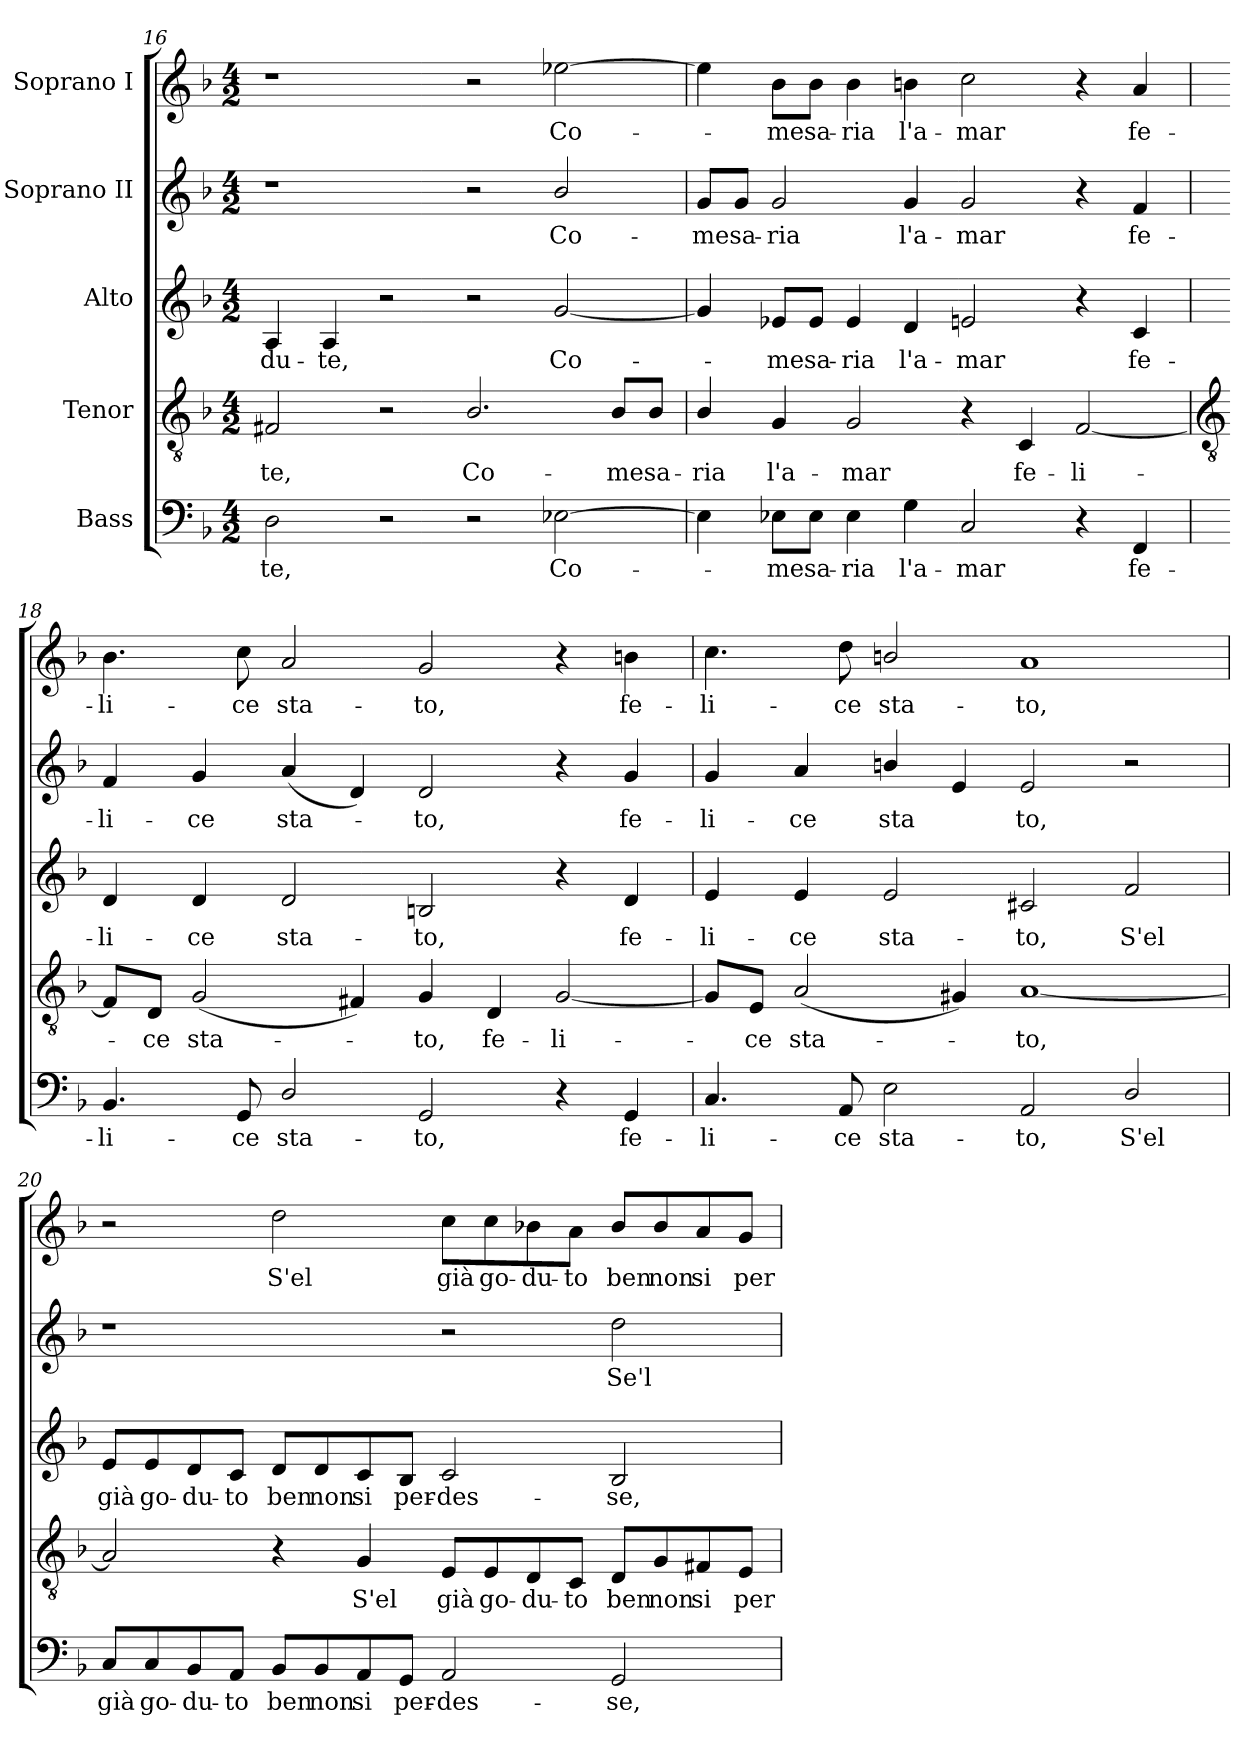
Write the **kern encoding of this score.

**kern	**text	**kern	**text	**kern	**text	**kern	**text	**kern	**text
*part5	*part5	*part4	*part4	*part3	*part3	*part2	*part2	*part1	*part1
*staff5	*staff5	*staff4	*staff4	*staff3	*staff3	*staff2	*staff2	*staff1	*staff1
*I"Bass	*	*I"Tenor	*	*I"Alto	*	*I"Soprano II	*	*I"Soprano I	*
!!LO:LB:g=z
*clefF4	*	*clefGv2	*	*clefG2	*	*clefG2	*	*clefG2	*
*k[b-]	*	*k[b-]	*	*k[b-]	*	*k[b-]	*	*k[b-]	*
*F:	*	*F:	*	*F:	*	*F:	*	*F:	*
*M4/2	*	*M4/2	*	*M4/2	*	*M4/2	*	*M4/2	*
=16	=16	=16	=16	=16	=16	=16	=16	=16	=16
!	!LO:LY:b	!	!LO:LY:b	!	!LO:LY:b	!	!	!	!
2D	-te,	2F#X	-te,	4A	-du-	1r	.	1r	.
!	!	!	!	!	!LO:LY:b	!	!	!	!
.	.	.	.	4A	-te,	.	.	.	.
2r	.	2r	.	2r	.	.	.	.	.
!	!	!	!LO:LY:b	!	!	!	!	!	!
2r	.	2.B-/	Co-	2r	.	2r	.	2r	.
!	!LO:LY:b	!	!	!	!LO:LY:b	!	!LO:LY:b	!	!LO:LY:b
[2E-X	Co-	.	.	[2g	Co-	2b-/	Co-	[2ee-X	Co-
!	!	!	!LO:LY:b	!	!	!	!	!	!
.	.	8B-/L	-me	.	.	.	.	.	.
!	!	!	!LO:LY:b	!	!	!	!	!	!
.	.	8B-/J	sa-	.	.	.	.	.	.
=17	=17	=17	=17	=17	=17	=17	=17	=17	=17
!	!	!	!LO:LY:b	!	!	!	!LO:LY:b	!	!
4E-]	.	4B-/	-ria	4g]	.	8g/L	-me	4ee-]	.
!	!	!	!	!	!	!	!LO:LY:b	!	!
.	.	.	.	.	.	8g/J	sa-	.	.
!	!LO:LY:b	!	!LO:LY:b	!	!LO:LY:b	!	!LO:LY:b	!	!LO:LY:b
8E-\L	me	4G	l'a-	8e-X/L	me	2g	-ria	8b-\L	me
!	!LO:LY:b	!	!	!	!LO:LY:b	!	!	!	!LO:LY:b
8E-\J	sa-	.	.	8e-/J	sa-	.	.	8b-\J	sa-
!	!LO:LY:b	!	!LO:LY:b	!	!LO:LY:b	!	!	!	!LO:LY:b
4E-	-ria	2G	-mar	4e-	-ria	.	.	4b-	-ria
!	!LO:LY:b	!	!	!	!LO:LY:b	!	!LO:LY:b	!	!LO:LY:b
4G	l'a-	.	.	4d	l'a-	4g	l'a-	4bn	l'a-
!	!LO:LY:b	!	!	!	!LO:LY:b	!	!LO:LY:b	!	!LO:LY:b
2C	-mar	4r	.	2en	-mar	2g	-mar	2cc	-mar
!	!	!	!LO:LY:b	!	!	!	!	!	!
.	.	4C	fe-	.	.	.	.	.	.
!	!	!	!LO:LY:b	!	!	!	!	!	!
4r	.	[2F	-li-	4r	.	4r	.	4r	.
!	!LO:LY:b	!	!	!	!LO:LY:b	!	!LO:LY:b	!	!LO:LY:b
4FF	fe-	.	.	4c	fe-	4f	fe-	4a	fe-
!!LO:LB:g=z
=18	=18	=18	=18	=18	=18	=18	=18	=18	=18
*	*	*clefGv2	*	*	*	*	*	*	*
!	!LO:LY:b	!	!	!	!LO:LY:b	!	!LO:LY:b	!	!LO:LY:b
4.BB-	-li-	8F/L]	.	4d	-li-	4f	-li-	4.b-	-li-
!	!	!	!LO:LY:b	!	!	!	!	!	!
.	.	8D/J	ce	.	.	.	.	.	.
!	!	!	!LO:LY:b	!	!LO:LY:b	!	!LO:LY:b	!	!
.	.	(<2G	sta-	4d	-ce	4g	-ce	.	.
!	!LO:LY:b	!	!	!	!	!	!	!	!LO:LY:b
8GG	-ce	.	.	.	.	.	.	8cc	-ce
!	!LO:LY:b	!	!	!	!LO:LY:b	!	!LO:LY:b	!	!LO:LY:b
2D/	sta-	.	.	2d	sta-	(4a	sta-	2a	sta-
.	.	4F#X)	.	.	.	4d)	.	.	.
!	!LO:LY:b	!	!LO:LY:b	!	!LO:LY:b	!	!LO:LY:b	!	!LO:LY:b
2GG	-to,	4G	to,	2Bn	-to,	2d	to,	2g	-to,
!	!	!	!LO:LY:b	!	!	!	!	!	!
.	.	4D	fe-	.	.	.	.	.	.
!	!	!	!LO:LY:b	!	!	!	!	!	!
4r	.	[2G	-li-	4r	.	4r	.	4r	.
!	!LO:LY:b	!	!	!	!LO:LY:b	!	!LO:LY:b	!	!LO:LY:b
4GG	fe-	.	.	4d	fe-	4g	fe-	4bn	fe-
=19	=19	=19	=19	=19	=19	=19	=19	=19	=19
!	!LO:LY:b	!	!	!	!LO:LY:b	!	!LO:LY:b	!	!LO:LY:b
4.C	-li-	8G/L]	.	4e	-li-	4g	-li-	4.cc	-li-
!	!	!	!LO:LY:b	!	!	!	!	!	!
.	.	8E/J	ce	.	.	.	.	.	.
!	!	!	!LO:LY:b	!	!LO:LY:b	!	!LO:LY:b	!	!
.	.	(<2A	sta-	4e	-ce	4a	-ce	.	.
!	!LO:LY:b	!	!	!	!	!	!	!	!LO:LY:b
8AA	-ce	.	.	.	.	.	.	8dd	-ce
!	!LO:LY:b	!	!	!	!LO:LY:b	!	!LO:LY:b	!	!LO:LY:b
2E	sta-	.	.	2e	sta-	4bn/	sta	2bn/	sta-
.	.	4G#X)	.	.	.	4e	.	.	.
!	!LO:LY:b	!	!LO:LY:b	!	!LO:LY:b	!	!LO:LY:b	!	!LO:LY:b
2AA	-to,	[1A	to,	2c#X	-to,	2e	to,	1a	-to,
!	!LO:LY:b	!	!	!	!LO:LY:b	!	!	!	!
2D/	S'el	.	.	2f	S'el	2r	.	.	.
=20	=20	=20	=20	=20	=20	=20	=20	=20	=20
!	!LO:LY:b	!	!	!	!LO:LY:b	!	!	!	!
8C/L	già	2A]	.	8e/L	già	1r	.	2r	.
!	!LO:LY:b	!	!	!	!LO:LY:b	!	!	!	!
8C/	go-	.	.	8e/	go-	.	.	.	.
!	!LO:LY:b	!	!	!	!LO:LY:b	!	!	!	!
8BB-/	-du-	.	.	8d/	-du-	.	.	.	.
!	!LO:LY:b	!	!	!	!LO:LY:b	!	!	!	!
8AA/J	-to	.	.	8c/J	-to	.	.	.	.
!	!LO:LY:b	!	!	!	!LO:LY:b	!	!	!	!LO:LY:b
8BB-/L	ben	4r	.	8d/L	ben	.	.	2dd	S'el
!	!LO:LY:b	!	!	!	!LO:LY:b	!	!	!	!
8BB-/	non	.	.	8d/	non	.	.	.	.
!	!LO:LY:b	!	!LO:LY:b	!	!LO:LY:b	!	!	!	!
8AA/	si	4G	S'el	8c/	si	.	.	.	.
!	!LO:LY:b	!	!	!	!LO:LY:b	!	!	!	!
8GG/J	per-	.	.	8B-/J	per-	.	.	.	.
!	!LO:LY:b	!	!LO:LY:b	!	!LO:LY:b	!	!	!	!LO:LY:b
2AA	-des-	8E/L	già	2c	-des-	2r	.	8cc\L	già
!	!	!	!LO:LY:b	!	!	!	!	!	!LO:LY:b
.	.	8E/	go-	.	.	.	.	8cc\	go-
!	!	!	!LO:LY:b	!	!	!	!	!	!LO:LY:b
.	.	8D/	-du-	.	.	.	.	8b-X\	-du-
!	!	!	!LO:LY:b	!	!	!	!	!	!LO:LY:b
.	.	8C/J	-to	.	.	.	.	8a\J	-to
!	!LO:LY:b	!	!LO:LY:b	!	!LO:LY:b	!	!LO:LY:b	!	!LO:LY:b
2GG	-se,	8D/L	ben	2B-	-se,	2dd	Se'l	8b-/L	ben
!	!	!	!LO:LY:b	!	!	!	!	!	!LO:LY:b
.	.	8G/	non	.	.	.	.	8b-/	non
!	!	!	!LO:LY:b	!	!	!	!	!	!LO:LY:b
.	.	8F#X/	si	.	.	.	.	8a/	si
!	!	!	!LO:LY:b	!	!	!	!	!	!LO:LY:b
.	.	8E/J	per-	.	.	.	.	8g/J	per-
=	=	=	=	=	=	=	=	=	=
*-	*-	*-	*-	*-	*-	*-	*-	*-	*-
